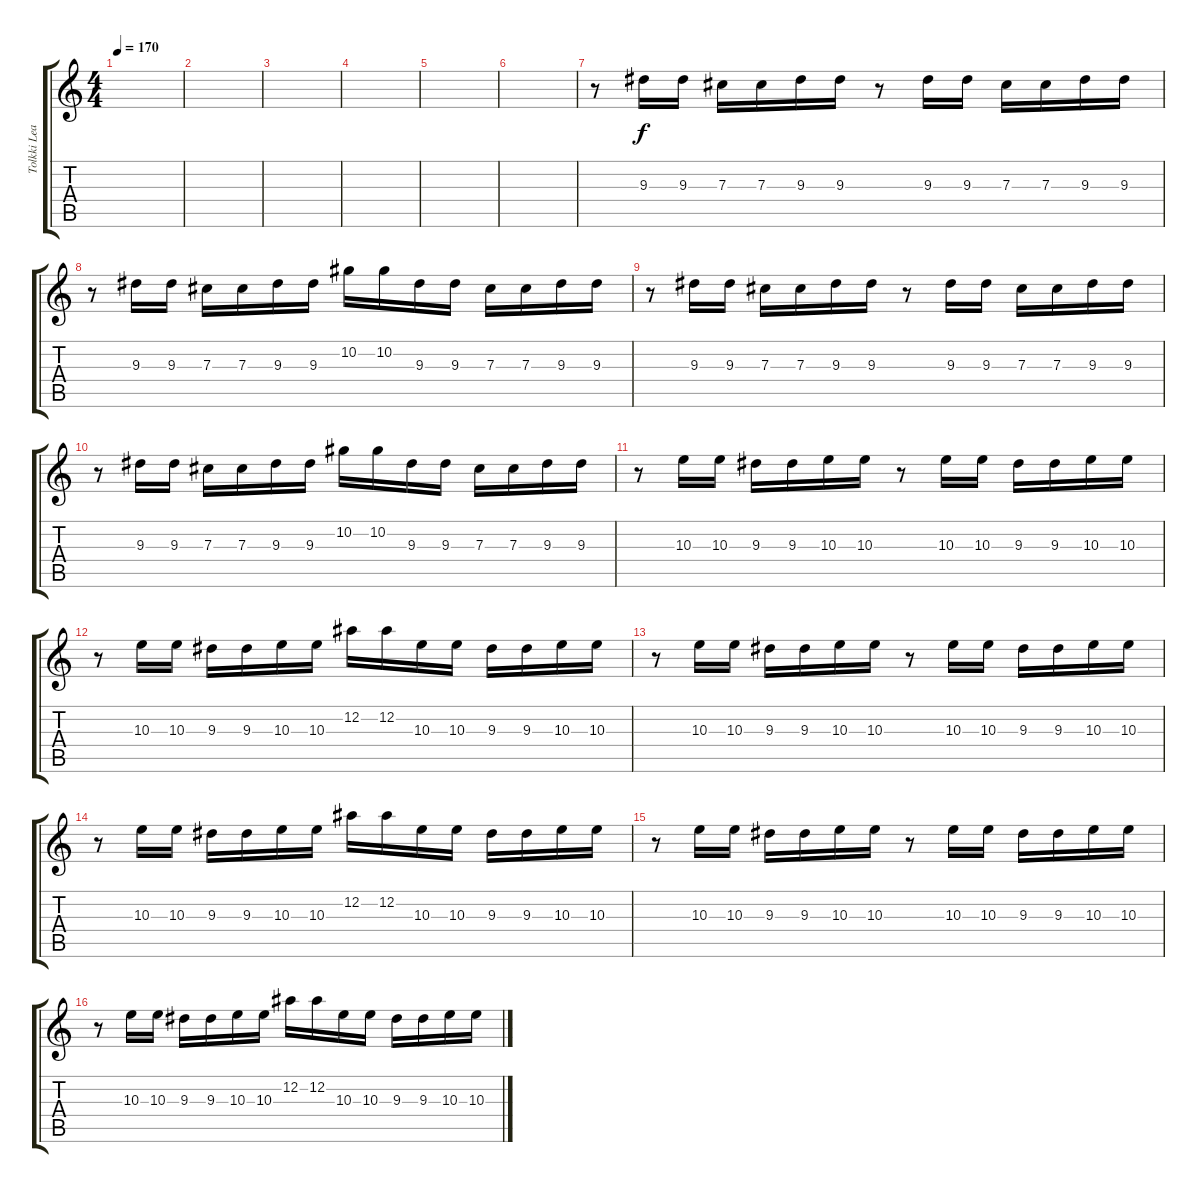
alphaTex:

\track ("Tolkki Lead" "Tolkki Lea") {instrument overdrivenguitar}
\staff {score tabs}
\tuning (Eb4 Bb3 Gb3 Db3 Ab2 Eb2) {hide}
\ts (4 4)
\tempo 170
\clef g2
\ks c
|
|
|
|
|
|
r.8 9.3.16 9.3.16 7.3.16 7.3.16 9.3.16 9.3.16 r.8 9.3.16 9.3.16 7.3.16 7.3.16 9.3.16 9.3.16 |
r.8 9.3.16 9.3.16 7.3.16 7.3.16 9.3.16 9.3.16 10.2.16 10.2.16 9.3.16 9.3.16 7.3.16 7.3.16 9.3.16 9.3.16 |
r.8 9.3.16 9.3.16 7.3.16 7.3.16 9.3.16 9.3.16 r.8 9.3.16 9.3.16 7.3.16 7.3.16 9.3.16 9.3.16 |
r.8 9.3.16 9.3.16 7.3.16 7.3.16 9.3.16 9.3.16 10.2.16 10.2.16 9.3.16 9.3.16 7.3.16 7.3.16 9.3.16 9.3.16 |
r.8 10.3.16 10.3.16 9.3.16 9.3.16 10.3.16 10.3.16 r.8 10.3.16 10.3.16 9.3.16 9.3.16 10.3.16 10.3.16 |
r.8 10.3.16 10.3.16 9.3.16 9.3.16 10.3.16 10.3.16 12.2.16 12.2.16 10.3.16 10.3.16 9.3.16 9.3.16 10.3.16 10.3.16 |
r.8 10.3.16 10.3.16 9.3.16 9.3.16 10.3.16 10.3.16 r.8 10.3.16 10.3.16 9.3.16 9.3.16 10.3.16 10.3.16 |
r.8 10.3.16 10.3.16 9.3.16 9.3.16 10.3.16 10.3.16 12.2.16 12.2.16 10.3.16 10.3.16 9.3.16 9.3.16 10.3.16 10.3.16 |
r.8 10.3.16 10.3.16 9.3.16 9.3.16 10.3.16 10.3.16 r.8 10.3.16 10.3.16 9.3.16 9.3.16 10.3.16 10.3.16 |
r.8 10.3.16 10.3.16 9.3.16 9.3.16 10.3.16 10.3.16 12.2.16 12.2.16 10.3.16 10.3.16 9.3.16 9.3.16 10.3.16 10.3.16
